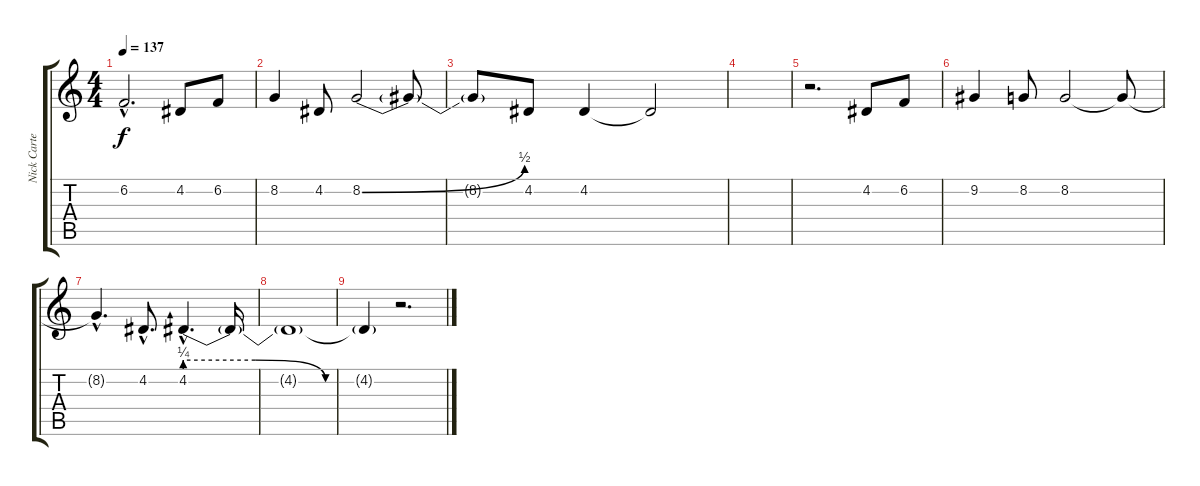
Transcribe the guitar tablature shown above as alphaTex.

\track ("Nick Carter" "Nick Carte") {instrument lead6voice}
\staff {score tabs}
\tuning (E4 B3 G3 D3 A2 E2) {hide}
\ts (4 4)
\tempo 137
\clef g2
\ks c
6.2{hac t}.2{d dy f} 4.2.8 6.2.8 |
8.2.4 4.2.8 8.2{be (bend 0 0 60 2)}.2 8.2{t}.8 |
8.2{t}.8 4.2.8 4.2.4 4.2{t}.2 |
|
r.2{d volume 10 instrument lead6voice} 4.2.8 6.2.8 |
9.2.4 8.2.8 8.2.2 8.2{t}.8 |
8.2{hac t}.4{d} 4.2{hac}.8{d} 4.2{be (custom 0 1 20 1 40 0 60 0) hac}.4{d} 4.2{t}.16 |
4.2{t}.1 |
4.2{t}.4 r.2{d}
